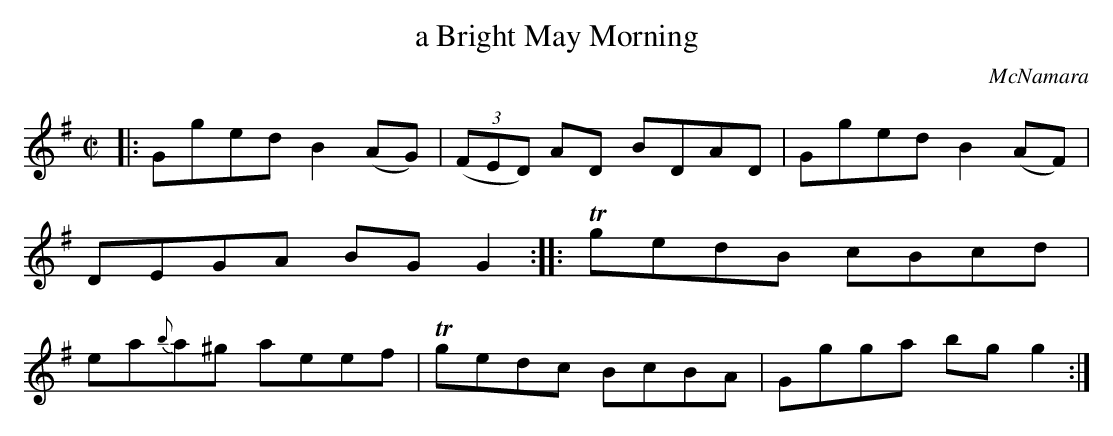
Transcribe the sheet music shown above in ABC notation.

X:1
T: a Bright May Morning
M: C|
L: 1/8
O: McNamara
K: G
|: GgedB2(AG) | (3(FED) AD BDAD | GgedB2(AF) | DEGA BGG2 \
:: TgedB cBcd | ea{b}a^g aeef | Tgedc BcBA | Ggga bgg2 :|
